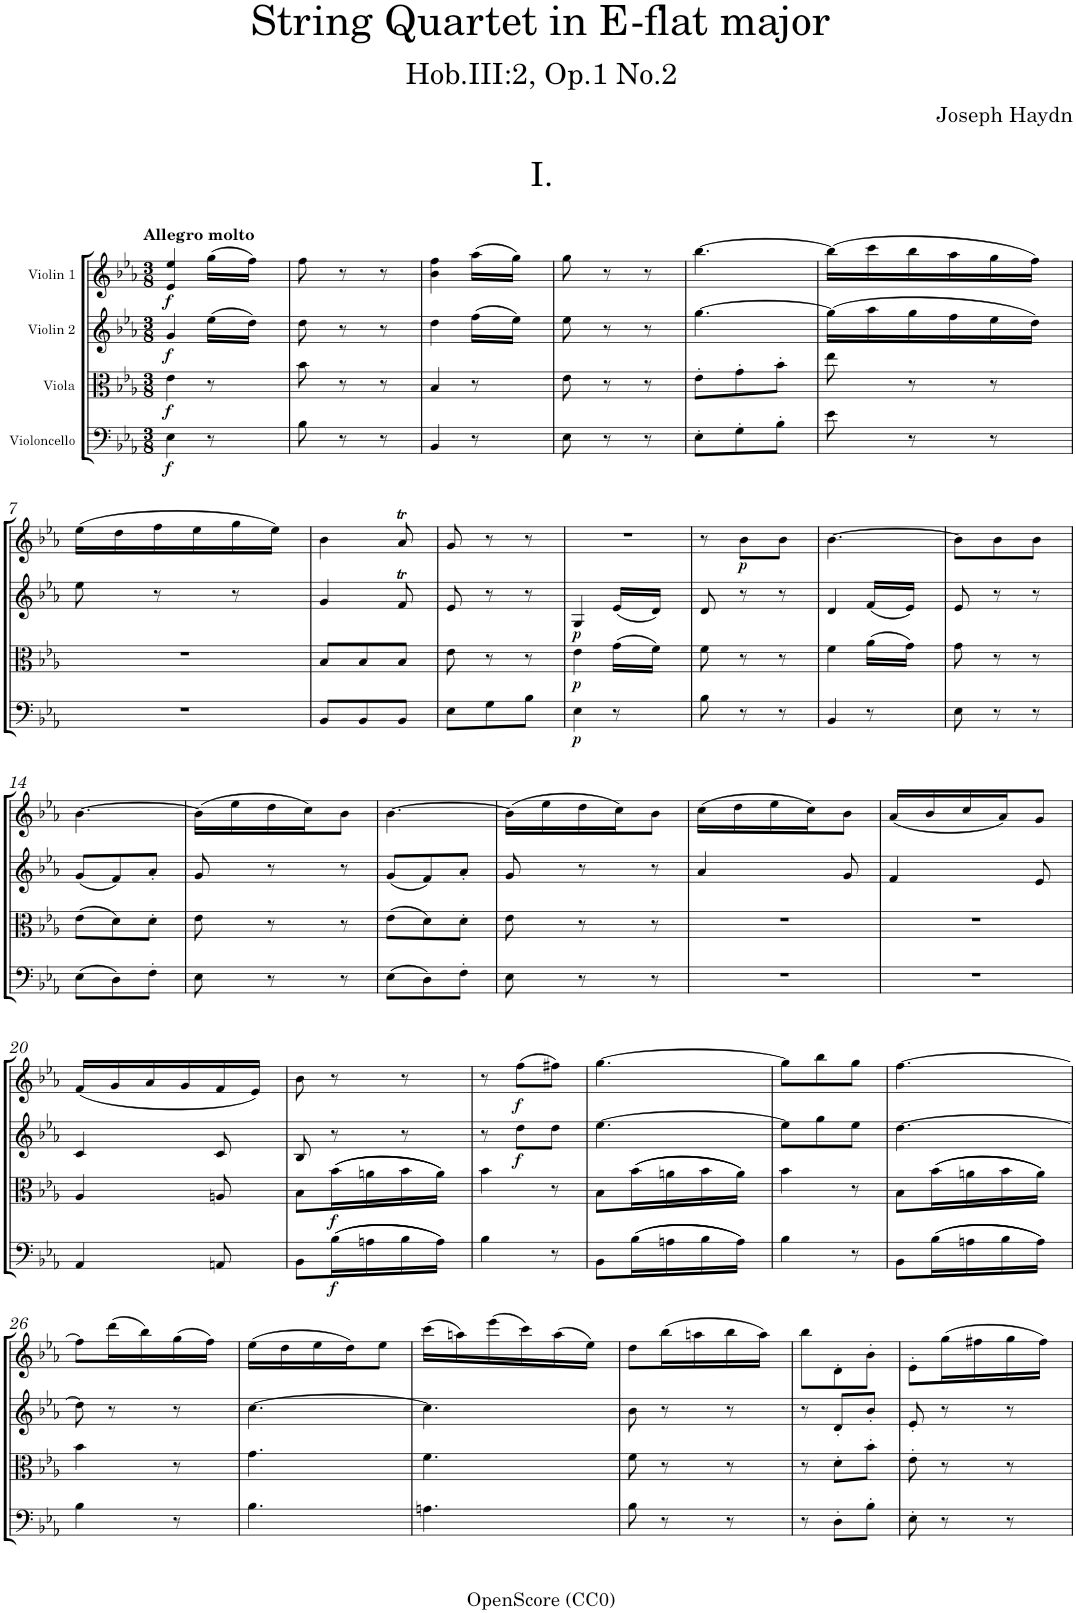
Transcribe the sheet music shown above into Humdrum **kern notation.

**kern	**dynam	**kern	**dynam	**kern	**dynam	**kern	**dynam
*part4	*part4	*part3	*part3	*part2	*part2	*part1	*part1
*staff4	*staff4	*staff3	*staff3	*staff2	*staff2	*staff1	*staff1
*I"Violoncello	*	*I"Viola	*	*I"Violin 2	*	*I"Violin 1	*
*I'Vc	*	*I'Vla	*	*I'Vln	*	*I'Vln	*
*clefF4	*	*clefC3	*	*clefG2	*	*clefG2	*
*k[b-e-a-]	*	*k[b-e-a-]	*	*k[b-e-a-]	*	*k[b-e-a-]	*
*M3/8	*	*M3/8	*	*M3/8	*	*M3/8	*
=1	=1	=1	=1	=1	=1	=1	=1
!	!	!	!	!	!	!LO:TX:a:t=I.	!
!	!	!	!	!	!	!LO:TX:a:B:t=Allegro molto	!
!	!LO:DY:b	!	!LO:DY:b	!	!LO:DY:b	!	!LO:DY:b
4E-\	f	4e-\	f	4g/	f	4e-/ 4ee-/	f
8r	.	8r	.	(16ee-\LL	.	(16gg\LL	.
.	.	.	.	16dd\JJ)	.	16ff\JJ)	.
=2	=2	=2	=2	=2	=2	=2	=2
8B-\	.	8b-\	.	8dd\	.	8ff\	.
8r	.	8r	.	8r	.	8r	.
8r	.	8r	.	8r	.	8r	.
=3	=3	=3	=3	=3	=3	=3	=3
4BB-/	.	4B-/	.	4dd\	.	4b-\ 4ff\	.
8r	.	8r	.	(16ff\LL	.	(16aa-\LL	.
.	.	.	.	16ee-\JJ)	.	16gg\JJ)	.
=4	=4	=4	=4	=4	=4	=4	=4
8E-\	.	8e-\	.	8ee-\	.	8gg\	.
8r	.	8r	.	8r	.	8r	.
8r	.	8r	.	8r	.	8r	.
=5	=5	=5	=5	=5	=5	=5	=5
8E-'\L	.	8e-'\L	.	[4.gg\	.	[4.bb-\	.
8G'\	.	8g'\	.	.	.	.	.
8B-'\J	.	8b-'\J	.	.	.	.	.
=6	=6	=6	=6	=6	=6	=6	=6
8e-\	.	8ee-\	.	(16gg\LL]	.	(16bb-\LL]	.
.	.	.	.	16aa-\	.	16ccc\	.
8r	.	8r	.	16gg\	.	16bb-\	.
.	.	.	.	16ff\	.	16aa-\	.
8r	.	8r	.	16ee-\	.	16gg\	.
.	.	.	.	16dd\JJ)	.	16ff\JJ)	.
!!LO:LB:g=z
=7	=7	=7	=7	=7	=7	=7	=7
4.r	.	4.r	.	8ee-\	.	(16ee-\LL	.
.	.	.	.	.	.	16dd\	.
.	.	.	.	8r	.	16ff\	.
.	.	.	.	.	.	16ee-\	.
.	.	.	.	8r	.	16gg\	.
.	.	.	.	.	.	16ee-\JJ)	.
=8	=8	=8	=8	=8	=8	=8	=8
8BB-/L	.	8B-/L	.	4g/	.	4b-\	.
8BB-/	.	8B-/	.	.	.	.	.
8BB-/J	.	8B-/J	.	8fT/	.	8a-T/	.
=9	=9	=9	=9	=9	=9	=9	=9
8E-\L	.	8e-\	.	8e-/	.	8g/	.
8G\	.	8r	.	8r	.	8r	.
8B-\J	.	8r	.	8r	.	8r	.
=10	=10	=10	=10	=10	=10	=10	=10
!	!LO:DY:b	!	!LO:DY:b	!	!LO:DY:b	!	!
4E-\	p	4e-\	p	4G/	p	4.r	.
8r	.	(16g\LL	.	(16e-/LL	.	.	.
.	.	16f\JJ)	.	16d/JJ)	.	.	.
=11	=11	=11	=11	=11	=11	=11	=11
8B-\	.	8f\	.	8d/	.	8r	.
!	!	!	!	!	!	!	!LO:DY:b
8r	.	8r	.	8r	.	8b-\L	p
8r	.	8r	.	8r	.	8b-\J	.
=12	=12	=12	=12	=12	=12	=12	=12
4BB-/	.	4f\	.	4d/	.	[4.b-\	.
8r	.	(16a-\LL	.	(16f/LL	.	.	.
.	.	16g\JJ)	.	16e-/JJ)	.	.	.
=13	=13	=13	=13	=13	=13	=13	=13
8E-\	.	8g\	.	8e-/	.	8b-\L]	.
8r	.	8r	.	8r	.	8b-\	.
8r	.	8r	.	8r	.	8b-\J	.
!!LO:LB:g=z
=14	=14	=14	=14	=14	=14	=14	=14
(8E-\L	.	(8e-\L	.	(8g/L	.	[4.b-\	.
8D\)	.	8d\)	.	8f/)	.	.	.
8F'\J	.	8d'\J	.	8a-'/J	.	.	.
=15	=15	=15	=15	=15	=15	=15	=15
8E-\	.	8e-\	.	8g/	.	(16b-\LL]	.
.	.	.	.	.	.	16ee-\	.
8r	.	8r	.	8r	.	16dd\	.
.	.	.	.	.	.	16cc\J)	.
8r	.	8r	.	8r	.	8b-\J	.
=16	=16	=16	=16	=16	=16	=16	=16
(8E-\L	.	(8e-\L	.	(8g/L	.	[4.b-\	.
8D\)	.	8d\)	.	8f/)	.	.	.
8F'\J	.	8d'\J	.	8a-'/J	.	.	.
=17	=17	=17	=17	=17	=17	=17	=17
8E-\	.	8e-\	.	8g/	.	(16b-\LL]	.
.	.	.	.	.	.	16ee-\	.
8r	.	8r	.	8r	.	16dd\	.
.	.	.	.	.	.	16cc\J)	.
8r	.	8r	.	8r	.	8b-\J	.
=18	=18	=18	=18	=18	=18	=18	=18
4.r	.	4.r	.	4a-/	.	(16cc\LL	.
.	.	.	.	.	.	16dd\	.
.	.	.	.	.	.	16ee-\	.
.	.	.	.	.	.	16cc\J)	.
.	.	.	.	8g/	.	8b-\J	.
=19	=19	=19	=19	=19	=19	=19	=19
4.r	.	4.r	.	4f/	.	(16a-/LL	.
.	.	.	.	.	.	16b-/	.
.	.	.	.	.	.	16cc/	.
.	.	.	.	.	.	16a-/J)	.
.	.	.	.	8e-/	.	8g/J	.
!!LO:LB:g=z
=20	=20	=20	=20	=20	=20	=20	=20
4AA-/	.	4A-/	.	4c/	.	(16f/LL	.
.	.	.	.	.	.	16g/	.
.	.	.	.	.	.	16a-/	.
.	.	.	.	.	.	16g/	.
8AAn/	.	8An/	.	8c/	.	16f/	.
.	.	.	.	.	.	16e-/JJ)	.
=21	=21	=21	=21	=21	=21	=21	=21
8BB-\L	.	8B-\L	.	8B-/	.	8b-\	.
!	!LO:DY:b	!	!LO:DY:b	!	!	!	!
((16B-\L	f	((16b-\L	f	8r	.	8r	.
16An\	.	16an\	.	.	.	.	.
16B-\	.	16b-\	.	8r	.	8r	.
16A\JJ))	.	16a\JJ))	.	.	.	.	.
=22	=22	=22	=22	=22	=22	=22	=22
4B-\	.	4b-\	.	8r	.	8r	.
!	!	!	!	!	!LO:DY:b	!	!LO:DY:b
.	.	.	.	8dd\L	f	(8ff\L	f
8r	.	8r	.	8dd\J	.	8ff#X\J)	.
=23	=23	=23	=23	=23	=23	=23	=23
8BB-\L	.	8B-\L	.	[4.ee-\	.	[4.gg\	.
((16B-\L	.	((16b-\L	.	.	.	.	.
16An\	.	16an\	.	.	.	.	.
16B-\	.	16b-\	.	.	.	.	.
16A\JJ))	.	16a\JJ))	.	.	.	.	.
=24	=24	=24	=24	=24	=24	=24	=24
4B-\	.	4b-\	.	8ee-\L]	.	8gg\L]	.
.	.	.	.	8gg\	.	8bb-\	.
8r	.	8r	.	8ee-\J	.	8gg\J	.
=25	=25	=25	=25	=25	=25	=25	=25
8BB-\L	.	8B-\L	.	[4.dd\	.	[4.ff\	.
((16B-\L	.	((16b-\L	.	.	.	.	.
16An\	.	16an\	.	.	.	.	.
16B-\	.	16b-\	.	.	.	.	.
16A\JJ))	.	16a\JJ))	.	.	.	.	.
!!LO:LB:g=z
=26	=26	=26	=26	=26	=26	=26	=26
4B-\	.	4b-\	.	8dd\]	.	8ff\L]	.
.	.	.	.	8r	.	(16ddd\L	.
.	.	.	.	.	.	16bb-\)	.
8r	.	8r	.	8r	.	(16gg\	.
.	.	.	.	.	.	16ff\JJ)	.
=27	=27	=27	=27	=27	=27	=27	=27
4.B-\	.	4.g\	.	[4.cc\	.	(16ee-\LL	.
.	.	.	.	.	.	16dd\	.
.	.	.	.	.	.	16ee-\	.
.	.	.	.	.	.	16dd\J)	.
.	.	.	.	.	.	8ee-\J	.
=28	=28	=28	=28	=28	=28	=28	=28
4.An\	.	4.f\	.	4.cc\]	.	(16ccc\LL	.
.	.	.	.	.	.	16aan\)	.
.	.	.	.	.	.	(16eee-\	.
.	.	.	.	.	.	16ccc\)	.
.	.	.	.	.	.	(16aa\	.
.	.	.	.	.	.	16ee-\JJ)	.
=29	=29	=29	=29	=29	=29	=29	=29
8B-\	.	8f\	.	8b-\	.	8dd\L	.
8r	.	8r	.	8r	.	(16bb-\L	.
.	.	.	.	.	.	16aan\	.
8r	.	8r	.	8r	.	16bb-\	.
.	.	.	.	.	.	16aa\JJ)	.
=30	=30	=30	=30	=30	=30	=30	=30
8r	.	8r	.	8r	.	8bb-\L	.
8D'\L	.	8d'\L	.	8d'/L	.	8d'\	.
8B-'\J	.	8b-'\J	.	8b-'/J	.	8b-'\J	.
=31	=31	=31	=31	=31	=31	=31	=31
8E-'\	.	8e-'\	.	8e-'/	.	8e-'\L	.
8r	.	8r	.	8r	.	(16gg\L	.
.	.	.	.	.	.	16ff#X\	.
8r	.	8r	.	8r	.	16gg\	.
.	.	.	.	.	.	16ff#\JJ)	.
=	=	=	=	=	=	=	=
*-	*-	*-	*-	*-	*-	*-	*-
